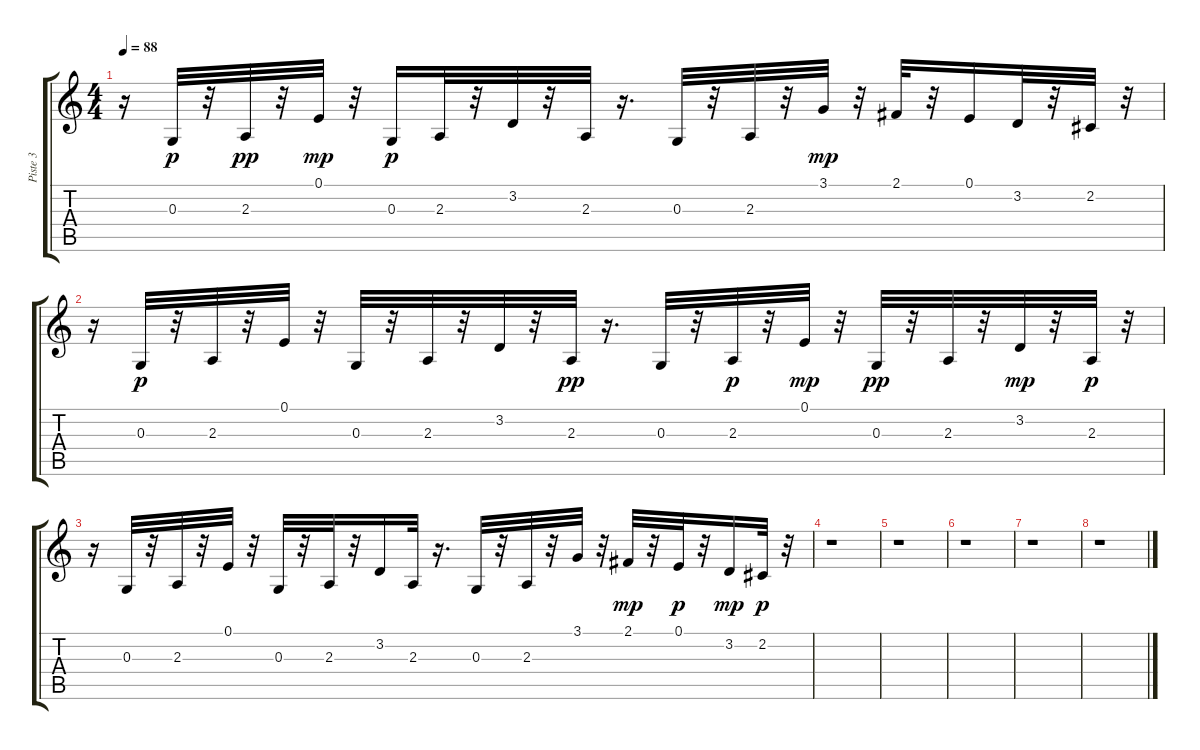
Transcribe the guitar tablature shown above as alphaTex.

\track ("Piste 3" "Piste 3") {instrument shamisen}
\staff {score tabs}
\tuning (E4 B3 G3 D3 A2 E2) {hide}
\ts (4 4)
\tempo 88
\clef g2
\ks c
r.16{dy p} 0.3.32 r.32 2.3.32{dy pp} r.32 0.1.32{dy mp} r.32 0.3.16{dy p} 2.3.32 r.32 3.2.32 r.32 2.3.32 r.16{d} 0.3.32 r.32 2.3.32 r.32 3.1.32{dy mp} r.32 2.1.32 r.32 0.1.16 3.2.32 r.32 2.2.32 r.32 |
r.16 0.3.32{dy p} r.32 2.3.32 r.32 0.1.32 r.32 0.3.32 r.32 2.3.32 r.32 3.2.32 r.32 2.3.32{dy pp} r.16{d} 0.3.32 r.32 2.3.32{dy p} r.32 0.1.32{dy mp} r.32 0.3.32{dy pp} r.32 2.3.32 r.32 3.2.32{dy mp} r.32 2.3.32{dy p} r.32 |
r.16 0.3.32 r.32 2.3.32 r.32 0.1.32 r.32 0.3.32 r.32 2.3.32 r.32 3.2.16 2.3.32 r.16{d} 0.3.32 r.32 2.3.32 r.32 3.1.32 r.32 2.1.32{dy mp} r.32 0.1.32{dy p} r.32 3.2.16{dy mp} 2.2.32{dy p} r.32 |
r.1 |
r.1 |
r.1 |
r.1 |
r.1
